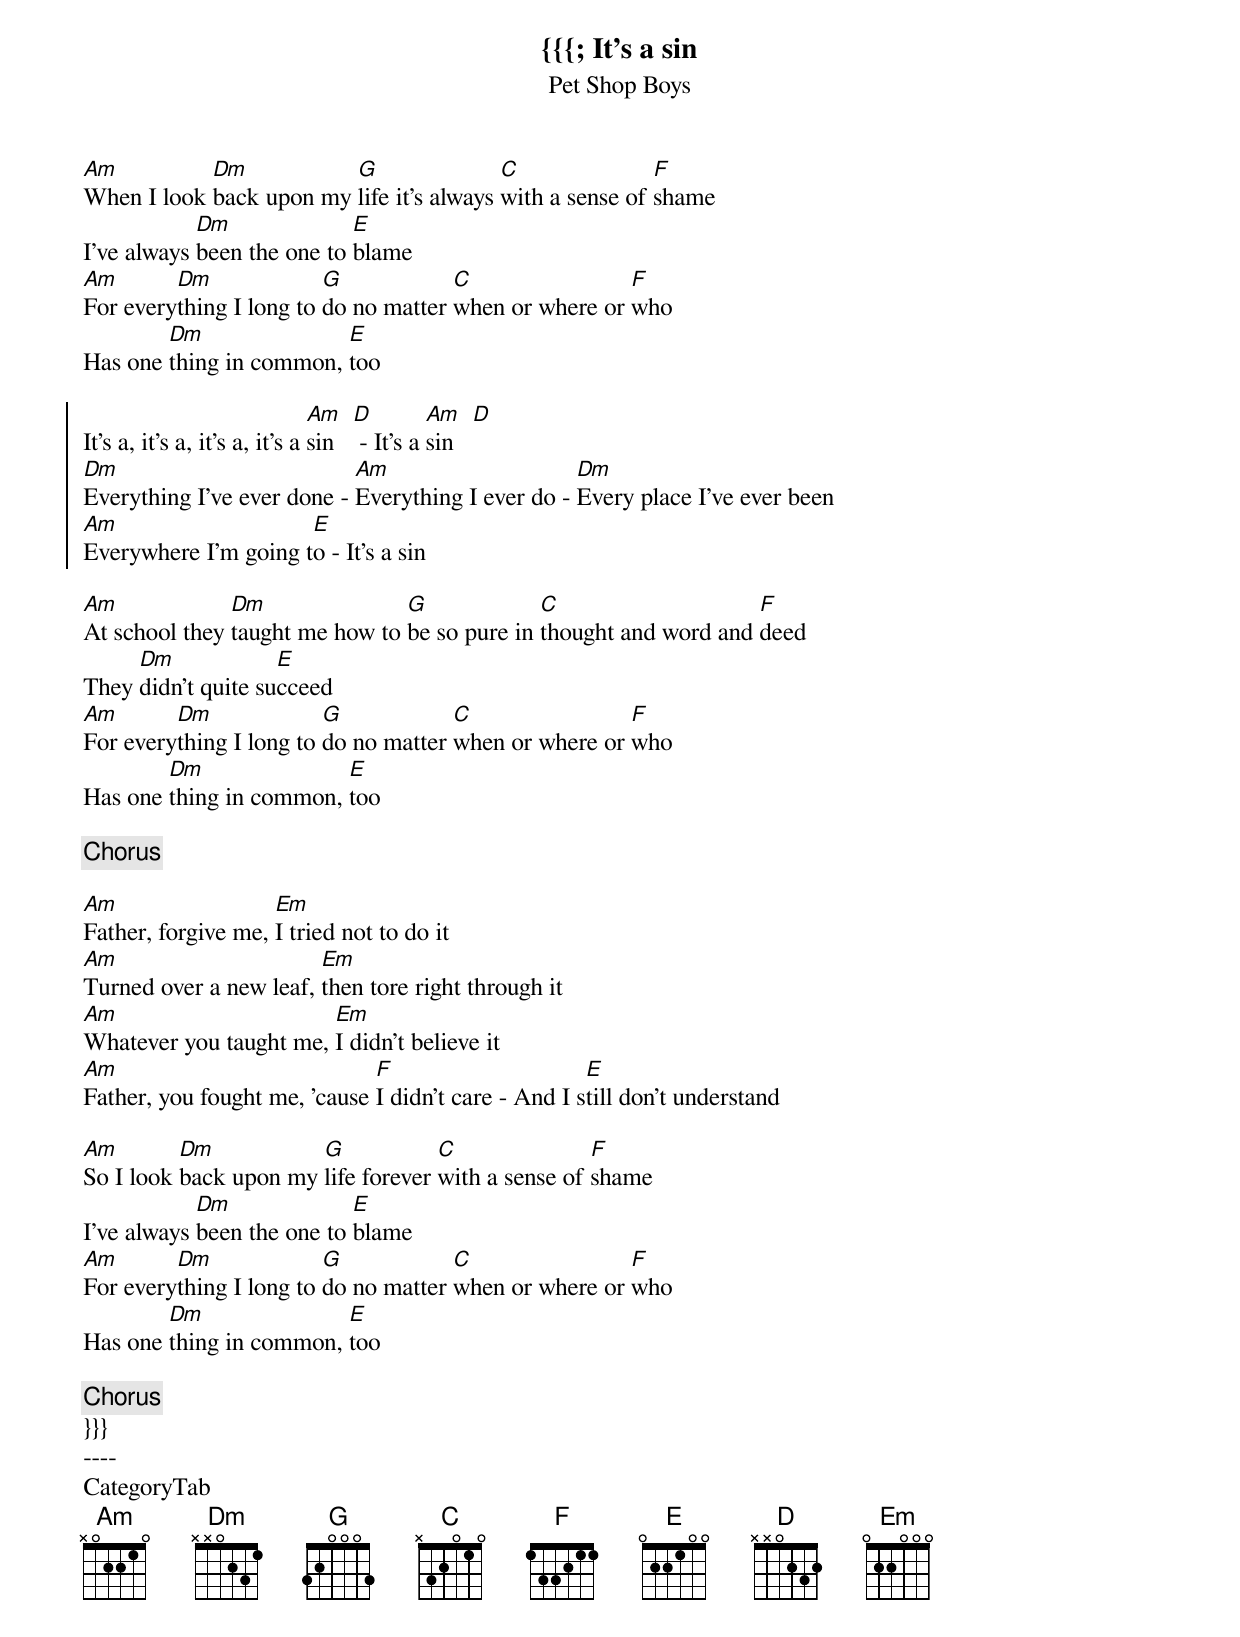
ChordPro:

{{{
{title:It's a sin}
{subtitle:Pet Shop Boys}


[Am]When I look [Dm]back upon my [G]life it's always [C]with a sense of [F]shame
I've always [Dm]been the one to [E]blame
[Am]For every[Dm]thing I long to [G]do no matter [C]when or where or [F]who
Has one [Dm]thing in common, [E]too

{soc}
It's a, it's a, it's a, it's a [Am]sin   [D] - It's a [Am]sin   [D]
[Dm]Everything I've ever done - [Am]Everything I ever do - [Dm]Every place I've ever been
[Am]Everywhere I'm going t[E]o - It's a sin
{eoc}

[Am]At school they [Dm]taught me how to [G]be so pure in [C]thought and word and [F]deed
They [Dm]didn't quite su[E]cceed
[Am]For every[Dm]thing I long to [G]do no matter [C]when or where or [F]who
Has one [Dm]thing in common, [E]too

{c:Chorus}

[Am]Father, forgive me, [Em]I tried not to do it
[Am]Turned over a new leaf, [Em]then tore right through it
[Am]Whatever you taught me, [Em]I didn't believe it
[Am]Father, you fought me, 'cause [F]I didn't care - And I s[E]till don't understand

[Am]So I look [Dm]back upon my [G]life forever [C]with a sense of [F]shame
I've always [Dm]been the one to [E]blame
[Am]For every[Dm]thing I long to [G]do no matter [C]when or where or [F]who
Has one [Dm]thing in common, [E]too

{c:Chorus}
}}}
----
CategoryTab
